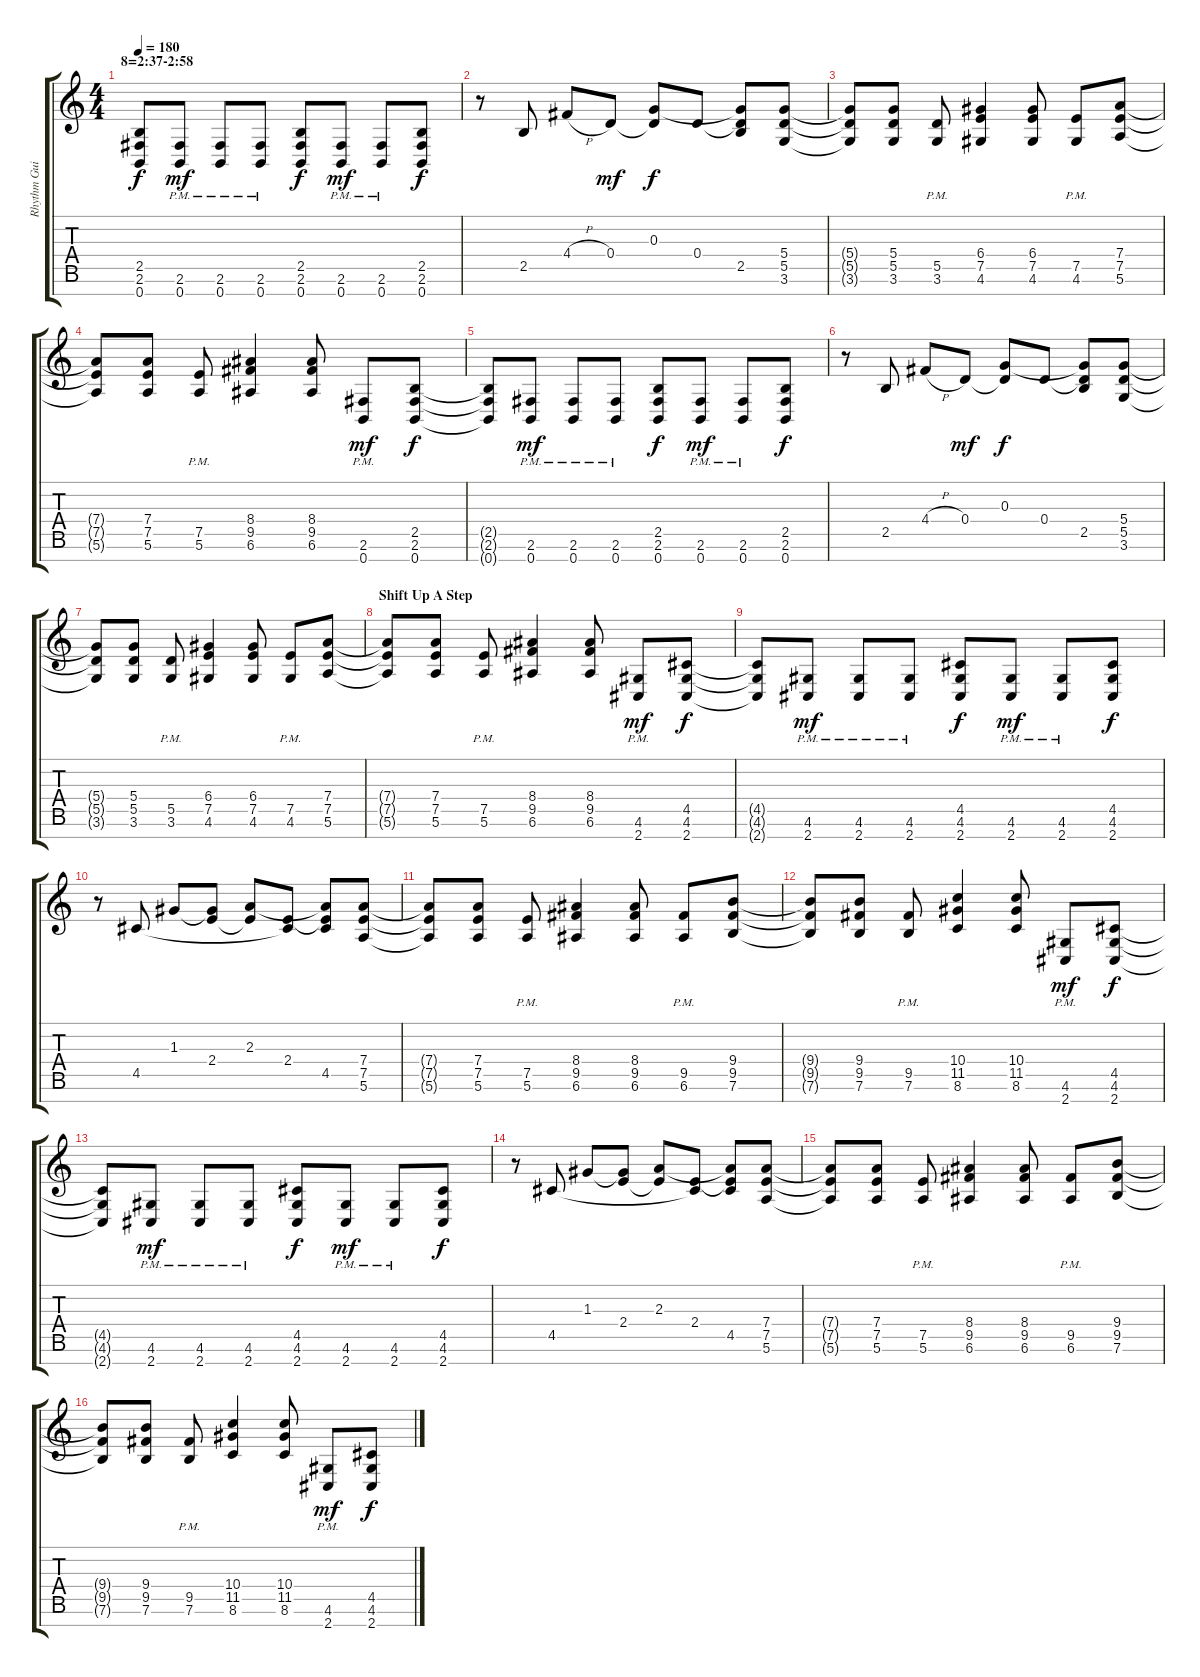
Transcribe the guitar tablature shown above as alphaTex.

\track ("Rhythm Guitar" "Rhythm Gui") {instrument distortionguitar}
\staff {score tabs}
\tuning (E4 B3 G3 D3 A2 E2 B1) {hide}
\ts (4 4)
\section ("" "8=2:37-2:58")
\tempo 180
\clef g2
\ks c
(2.5 2.6 0.7).8{dy f} (2.6{pm} 0.7{pm}).8{dy mf} (2.6{pm} 0.7{pm}).8 (2.6{pm} 0.7{pm}).8 (2.5 2.6 0.7).8{dy f} (2.6{pm} 0.7{pm}).8{dy mf} (2.6{pm} 0.7{pm}).8 (2.5 2.6 0.7).8{dy f} |
r.8 2.5.8 4.4{h}.8 0.4.8{dy mf} (0.3 0.4{t}).8{dy f} 0.4.8 (0.3{t} 0.4{t} 2.5).8 (5.4 5.5 3.6).8 |
(5.4{t} 5.5{t} 3.6{t}).8 (5.4 5.5 3.6).8 (5.5{pm} 3.6{pm}).8 (6.4 7.5 4.6).4 (6.4 7.5 4.6).8 (7.5{pm} 4.6{pm}).8 (7.4 7.5 5.6).8 |
(7.4{t} 7.5{t} 5.6{t}).8 (7.4 7.5 5.6).8 (7.5{pm} 5.6{pm}).8 (8.4 9.5 6.6).4 (8.4 9.5 6.6).8 (2.6{pm} 0.7{pm}).8{dy mf} (2.5 2.6 0.7).8{dy f} |
(2.5{t} 2.6{t} 0.7{t}).8 (2.6{pm} 0.7{pm}).8{dy mf} (2.6{pm} 0.7{pm}).8 (2.6{pm} 0.7{pm}).8 (2.5 2.6 0.7).8{dy f} (2.6{pm} 0.7{pm}).8{dy mf} (2.6{pm} 0.7{pm}).8 (2.5 2.6 0.7).8{dy f} |
r.8 2.5.8 4.4{h}.8 0.4.8{dy mf} (0.3 0.4{t}).8{dy f} 0.4.8 (0.3{t} 0.4{t} 2.5).8 (5.4 5.5 3.6).8 |
(5.4{t} 5.5{t} 3.6{t}).8 (5.4 5.5 3.6).8 (5.5{pm} 3.6{pm}).8 (6.4 7.5 4.6).4 (6.4 7.5 4.6).8 (7.5{pm} 4.6{pm}).8 (7.4 7.5 5.6).8 |
\section ("" "Shift Up A Step")
(7.4{t} 7.5{t} 5.6{t}).8 (7.4 7.5 5.6).8 (7.5{pm} 5.6{pm}).8 (8.4 9.5 6.6).4 (8.4 9.5 6.6).8 (4.6{pm} 2.7{pm}).8{dy mf} (4.5 4.6 2.7).8{dy f} |
(4.5{t} 4.6{t} 2.7{t}).8 (4.6{pm} 2.7{pm}).8{dy mf} (4.6{pm} 2.7{pm}).8 (4.6{pm} 2.7{pm}).8 (4.5 4.6 2.7).8{dy f} (4.6{pm} 2.7{pm}).8{dy mf} (4.6{pm} 2.7{pm}).8 (4.5 4.6 2.7).8{dy f} |
r.8 4.5.8 1.3.8 (1.3{t} 2.4).8 (2.3 2.4{t}).8 (2.4 4.5{t}).8 (2.3{t} 2.4{t} 4.5).8 (7.4 7.5 5.6).8 |
(7.4{t} 7.5{t} 5.6{t}).8 (7.4 7.5 5.6).8 (7.5{pm} 5.6{pm}).8 (8.4 9.5 6.6).4 (8.4 9.5 6.6).8 (9.5{pm} 6.6{pm}).8 (9.4 9.5 7.6).8 |
(9.4{t} 9.5{t} 7.6{t}).8 (9.4 9.5 7.6).8 (9.5{pm} 7.6{pm}).8 (10.4 11.5 8.6).4 (10.4 11.5 8.6).8 (4.6{pm} 2.7{pm}).8{dy mf} (4.5 4.6 2.7).8{dy f} |
(4.5{t} 4.6{t} 2.7{t}).8 (4.6{pm} 2.7{pm}).8{dy mf} (4.6{pm} 2.7{pm}).8 (4.6{pm} 2.7{pm}).8 (4.5 4.6 2.7).8{dy f} (4.6{pm} 2.7{pm}).8{dy mf} (4.6{pm} 2.7{pm}).8 (4.5 4.6 2.7).8{dy f} |
r.8 4.5.8 1.3.8 (1.3{t} 2.4).8 (2.3 2.4{t}).8 (2.4 4.5{t}).8 (2.3{t} 2.4{t} 4.5).8 (7.4 7.5 5.6).8 |
(7.4{t} 7.5{t} 5.6{t}).8 (7.4 7.5 5.6).8 (7.5{pm} 5.6{pm}).8 (8.4 9.5 6.6).4 (8.4 9.5 6.6).8 (9.5{pm} 6.6{pm}).8 (9.4 9.5 7.6).8 |
(9.4{t} 9.5{t} 7.6{t}).8 (9.4 9.5 7.6).8 (9.5{pm} 7.6{pm}).8 (10.4 11.5 8.6).4 (10.4 11.5 8.6).8 (4.6{pm} 2.7{pm}).8{dy mf} (4.5 4.6 2.7).8{dy f}
